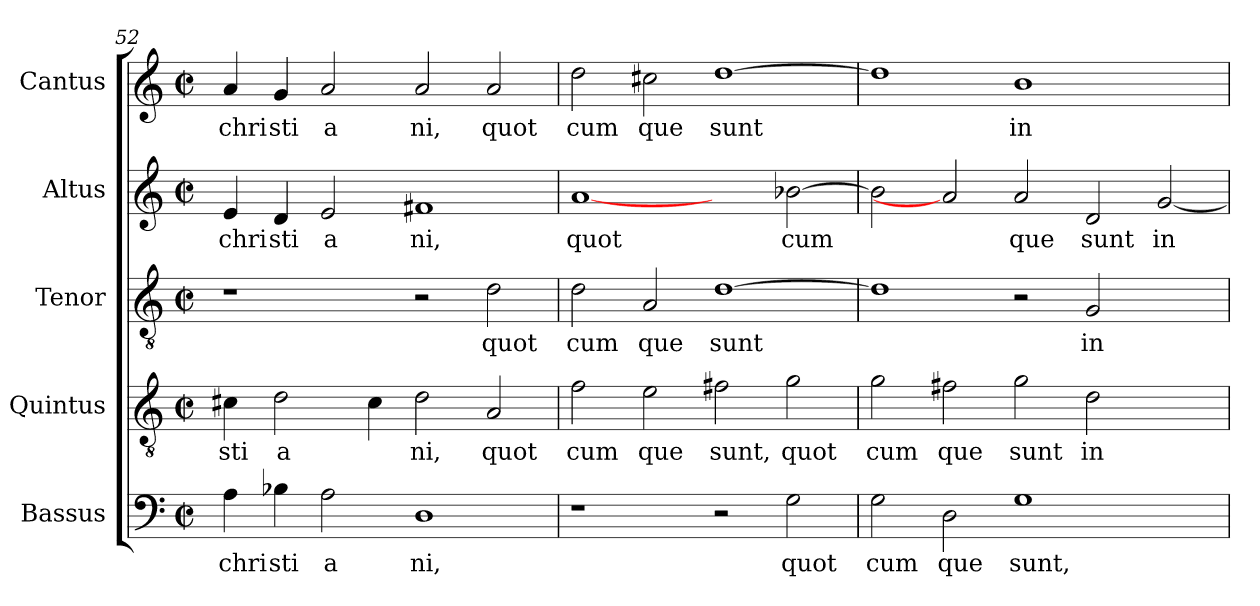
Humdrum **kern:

**kern	**text	**kern	**text	**kern	**text	**kern	**text	**kern	**text
*part5	*part5	*part4	*part4	*part3	*part3	*part2	*part2	*part1	*part1
*staff5	*staff5	*staff4	*staff4	*staff3	*staff3	*staff2	*staff2	*staff1	*staff1
*I"Bassus	*	*I"Quintus	*	*I"Tenor	*	*I"Altus	*	*I"Cantus	*
*clefF4	*	*clefGv2	*	*clefGv2	*	*clefG2	*	*clefG2	*
*M2/2	*	*M2/2	*	*M2/2	*	*M2/2	*	*M2/2	*
*met(c|)	*	*met(c|)	*	*met(c|)	*	*met(c|)	*	*met(c|)	*
=52	=52	=52	=52	=52	=52	=52	=52	=52	=52
!	!LO:LY:b:cj	!	!LO:LY:b:cj	!	!	!	!LO:LY:b:cj	!	!LO:LY:b:cj
4A\	chri	4c#X\	sti	1r	.	4e/	chri	4a/	chri
!	!LO:LY:b:cj	!	!LO:LY:b:cj	!	!	!	!LO:LY:b:cj	!	!LO:LY:b:cj
4B-\	sti	2d\	a	.	.	4d/	sti	4g/	sti
!	!LO:LY:b:cj	!	!	!	!	!	!LO:LY:b:cj	!	!LO:LY:b:cj
2A\	a	.	.	.	.	2e/	a	2a/	a
.	.	4c#\	.	.	.	.	.	.	.
!	!LO:LY:b:cj	!	!LO:LY:b:cj	!	!	!	!LO:LY:b:cj	!	!LO:LY:b:cj
1D	ni,	2d\	ni,	2r	.	1f#X	ni,	2a/	ni,
!	!	!	!LO:LY:b:cj	!	!LO:LY:b:cj	!	!	!	!LO:LY:b:cj
.	.	2A/	quot	2d\	quot	.	.	2a/	quot
=53	=53	=53	=53	=53	=53	=53	=53	=53	=53
!	!	!	!LO:LY:b:cj	!	!LO:LY:b:cj	!	!LO:LY:b:cj	!	!LO:LY:b:cj
1r	.	2f\	cum	2d\	cum	[1a	quot	2dd\	cum
!	!	!	!LO:LY:b:cj	!	!LO:LY:b:cj	!	!	!	!LO:LY:b:cj
.	.	2e\	que	2A/	que	.	.	2cc#X\	que
!	!	!	!LO:LY:b:cj	!	!LO:LY:b	!	!	!	!LO:LY:b
2r	.	2f#X\	sunt,	[>1d	sunt	2ryy	.	[>1dd	sunt
!	!LO:LY:b:cj	!	!LO:LY:b:cj	!	!	!	!LO:LY:b	!	!
2G\	quot	2g\	quot	.	.	[>2b-X\	cum	.	.
=54	=54	=54	=54	=54	=54	=54	=54	=54	=54
!	!LO:LY:b:cj	!	!LO:LY:b:cj	!	!	!	!	!	!
2G\	cum	2g\	cum	1d]	.	2b-\]	.	1dd]	.
!	!LO:LY:b:cj	!	!LO:LY:b:cj	!	!	!	!	!	!
2D\	que	2f#X\	que	.	.	2a]	.	.	.
!	!LO:LY:b:cj	!	!LO:LY:b:cj	!	!	!	!LO:LY:b:cj	!	!LO:LY:b:cj
1G	sunt,	2g\	sunt	2r	.	2a/	que	1b	in
!	!	!	!LO:LY:b:cj	!	!LO:LY:b:cj	!	!LO:LY:b:cj	!	!
.	.	2d\	in	2G/	in	2d/	sunt	.	.
!	!	!	!	!	!	!	!LO:LY:b:cj	!	!
2ryy	.	2ryy	.	2ryy	.	[>2g/	in	2ryy	.
=	=	=	=	=	=	=	=	=	=
*-	*-	*-	*-	*-	*-	*-	*-	*-	*-
